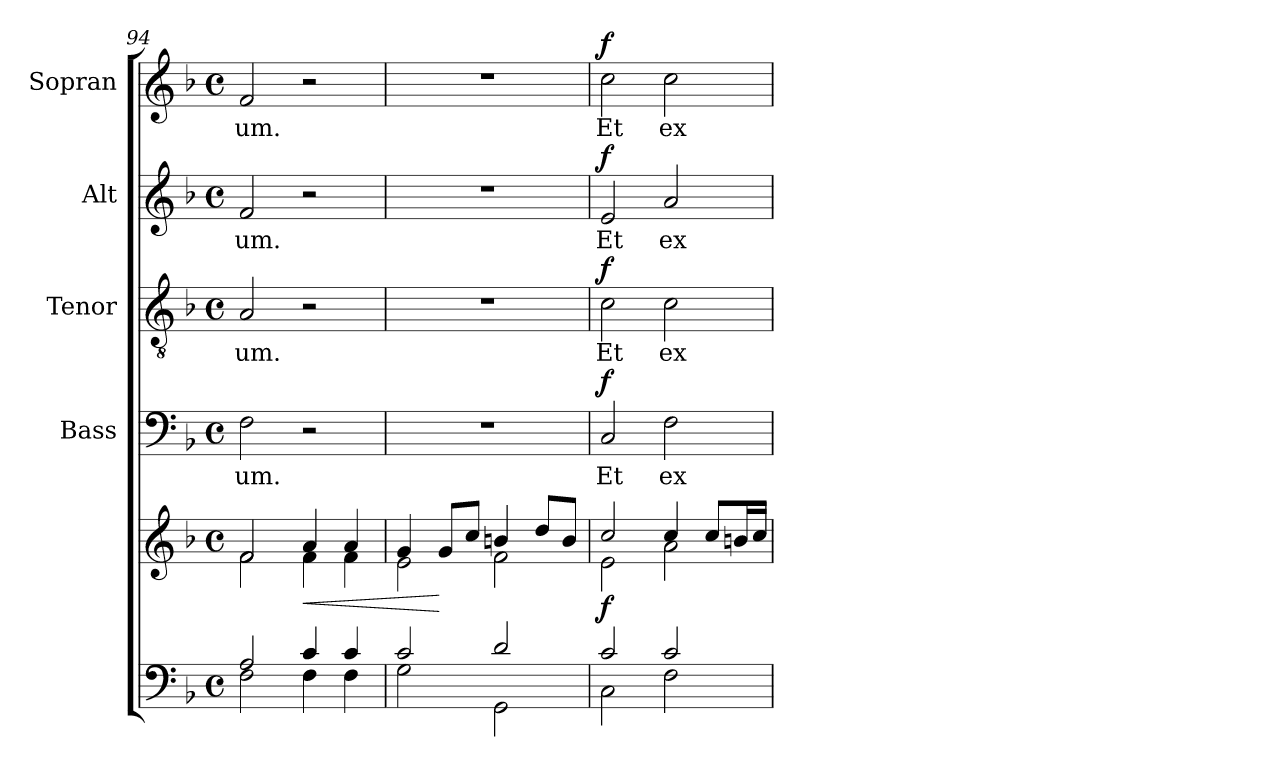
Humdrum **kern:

**kern	**kern	**dynam	**kern	**text	**dynam	**kern	**text	**dynam	**kern	**text	**dynam	**kern	**text	**dynam
*part5	*part5	*part5	*part4	*part4	*part4	*part3	*part3	*part3	*part2	*part2	*part2	*part1	*part1	*part1
*staff6	*staff5	*staff5/6	*staff4	*staff4	*staff4	*staff3	*staff3	*staff3	*staff2	*staff2	*staff2	*staff1	*staff1	*staff1
*	*	*	*I"Bass	*	*	*I"Tenor	*	*	*I"Alt	*	*	*I"Sopran	*	*
*	*	*	*I'B.	*	*	*I'T.	*	*	*I'A.	*	*	*I'S.	*	*
*clefF4	*clefG2	*	*clefF4	*	*	*clefGv2	*	*	*clefG2	*	*	*clefG2	*	*
*k[b-]	*k[b-]	*	*k[b-]	*	*	*k[b-]	*	*	*k[b-]	*	*	*k[b-]	*	*
*F:	*F:	*	*F:	*	*	*F:	*	*	*F:	*	*	*F:	*	*
*M4/4	*M4/4	*	*M4/4	*	*	*M4/4	*	*	*M4/4	*	*	*M4/4	*	*
*met(c)	*met(c)	*	*met(c)	*	*	*met(c)	*	*	*met(c)	*	*	*met(c)	*	*
=94	=94	=94	=94	=94	=94	=94	=94	=94	=94	=94	=94	=94	=94	=94
*^	*^	*	*	*	*	*	*	*	*	*	*	*	*	*
!	!	!	!	!	!	!LO:LY:b	!	!	!LO:LY:b	!	!	!LO:LY:b	!	!	!LO:LY:b	!
2A/	2F\	2f/	2f\	.	2F\	-um.	.	2A/	-um.	.	2f/	-um.	.	2f/	-um.	.
!	!	!	!	!LO:HP:b	!	!	!	!	!	!	!	!	!	!	!	!
4c/	4F\	4a/	4f\	<	2r	.	.	2r	.	.	2r	.	.	2r	.	.
4c/	4F\	4a/	4f\	.	.	.	.	.	.	.	.	.	.	.	.	.
=95	=95	=95	=95	=95	=95	=95	=95	=95	=95	=95	=95	=95	=95	=95	=95	=95
2c/	2G\	4g/	2e\	.	1r	.	.	1r	.	.	1r	.	.	1r	.	.
.	.	8g/L	.	[	.	.	.	.	.	.	.	.	.	.	.	.
.	.	8cc/J	.	.	.	.	.	.	.	.	.	.	.	.	.	.
2d/	2GG\	4bn/	2f\	.	.	.	.	.	.	.	.	.	.	.	.	.
.	.	8dd/L	.	.	.	.	.	.	.	.	.	.	.	.	.	.
.	.	8b/J	.	.	.	.	.	.	.	.	.	.	.	.	.	.
=96	=96	=96	=96	=96	=96	=96	=96	=96	=96	=96	=96	=96	=96	=96	=96	=96
!	!	!	!	!LO:DY:b	!	!LO:LY:b	!LO:DY:a	!	!LO:LY:b	!LO:DY:a	!	!LO:LY:b	!LO:DY:a	!	!LO:LY:b	!LO:DY:a
2c/	2C\	2cc/	2e\	f	2C/	Et	f	2c\	Et	f	2e/	Et	f	2cc\	Et	f
!	!	!	!	!	!	!LO:LY:b	!	!	!LO:LY:b	!	!	!LO:LY:b	!	!	!LO:LY:b	!
2c/	2F\	4cc/	2a\	.	2F\	ex	.	2c\	ex	.	2a/	ex	.	2cc\	ex	.
.	.	8cc/L	.	.	.	.	.	.	.	.	.	.	.	.	.	.
.	.	16bn/L	.	.	.	.	.	.	.	.	.	.	.	.	.	.
.	.	16cc/JJ	.	.	.	.	.	.	.	.	.	.	.	.	.	.
*v	*v	*	*	*	*	*	*	*	*	*	*	*	*	*	*	*
*	*v	*v	*	*	*	*	*	*	*	*	*	*	*	*	*
=	=	=	=	=	=	=	=	=	=	=	=	=	=	=
*-	*-	*-	*-	*-	*-	*-	*-	*-	*-	*-	*-	*-	*-	*-
